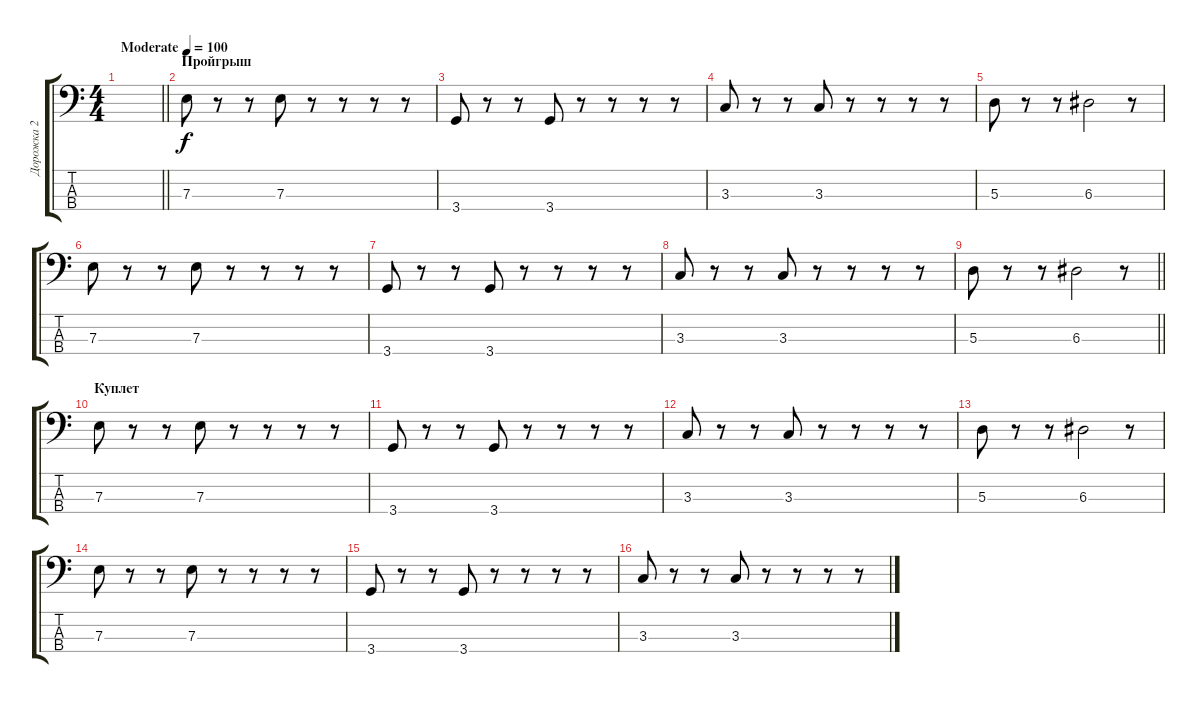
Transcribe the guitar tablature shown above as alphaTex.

\track ("Дорожка 2" "Дорожка 2") {instrument electricbassfinger}
\staff {score tabs}
\tuning (G2 D2 A1 E1) {hide}
\ts (4 4)
\tempo (100 "Moderate")
\clef f4
\barLineRight lightlight
\ks c
|
\section ("" "Пройгрыш")
7.3.8 r.8 r.8 7.3.8 r.8 r.8 r.8 r.8 |
3.4.8 r.8 r.8 3.4.8 r.8 r.8 r.8 r.8 |
3.3.8 r.8 r.8 3.3.8 r.8 r.8 r.8 r.8 |
5.3.8 r.8 r.8 6.3.2 r.8 |
7.3.8 r.8 r.8 7.3.8 r.8 r.8 r.8 r.8 |
3.4.8 r.8 r.8 3.4.8 r.8 r.8 r.8 r.8 |
3.3.8 r.8 r.8 3.3.8 r.8 r.8 r.8 r.8 |
\barLineRight lightlight
5.3.8 r.8 r.8 6.3.2 r.8 |
\section ("" "Куплет")
7.3.8 r.8 r.8 7.3.8 r.8 r.8 r.8 r.8 |
3.4.8 r.8 r.8 3.4.8 r.8 r.8 r.8 r.8 |
3.3.8 r.8 r.8 3.3.8 r.8 r.8 r.8 r.8 |
5.3.8 r.8 r.8 6.3.2 r.8 |
7.3.8 r.8 r.8 7.3.8 r.8 r.8 r.8 r.8 |
3.4.8 r.8 r.8 3.4.8 r.8 r.8 r.8 r.8 |
3.3.8 r.8 r.8 3.3.8 r.8 r.8 r.8 r.8
